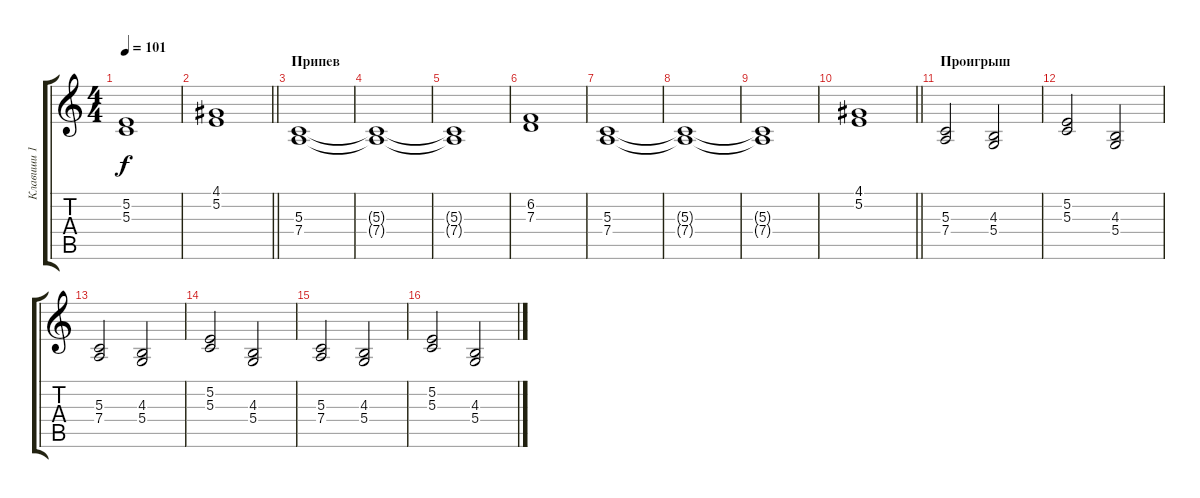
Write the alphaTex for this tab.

\track ("Клавиши 1" "Клавиши 1") {instrument choiraahs}
\staff {score tabs}
\tuning (E4 B3 G3 D3 A2 E2) {hide}
\ts (4 4)
\tempo 101
\clef g2
\ks c
(5.2 5.3).1{dy f} |
\barLineRight lightlight
(4.1 5.2).1 |
\section ("" "Припев")
(5.3 7.4).1 |
(5.3{t} 7.4{t}).1 |
(5.3{t} 7.4{t}).1 |
(6.2 7.3).1 |
(5.3 7.4).1 |
(5.3{t} 7.4{t}).1 |
(5.3{t} 7.4{t}).1 |
\barLineRight lightlight
(4.1 5.2).1 |
\section ("" "Проигрыш")
(5.3 7.4).2 (4.3 5.4).2 |
(5.2 5.3).2 (4.3 5.4).2 |
(5.3 7.4).2 (4.3 5.4).2 |
(5.2 5.3).2 (4.3 5.4).2 |
(5.3 7.4).2 (4.3 5.4).2 |
(5.2 5.3).2 (4.3 5.4).2
